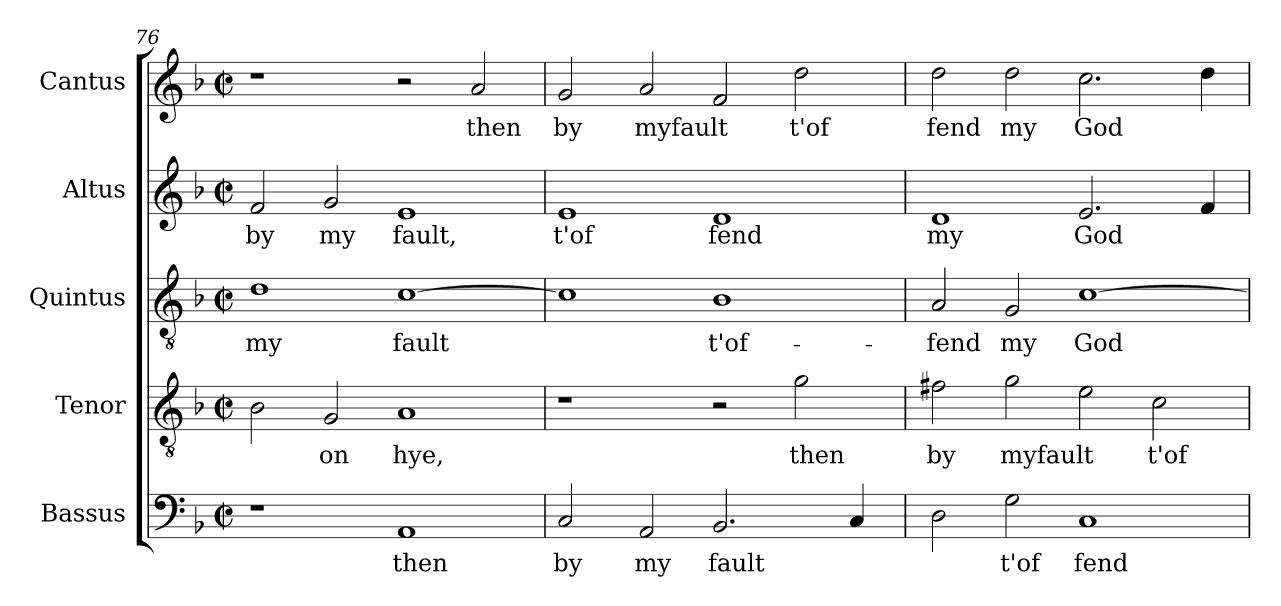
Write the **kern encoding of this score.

**kern	**text	**kern	**text	**kern	**text	**kern	**text	**kern	**text
*part5	*part5	*part4	*part4	*part3	*part3	*part2	*part2	*part1	*part1
*staff5	*staff5	*staff4	*staff4	*staff3	*staff3	*staff2	*staff2	*staff1	*staff1
*I"Bassus	*	*I"Tenor	*	*I"Quintus	*	*I"Altus	*	*I"Cantus	*
*clefF4	*	*clefGv2	*	*clefGv2	*	*clefG2	*	*clefG2	*
*k[b-]	*	*k[b-]	*	*k[b-]	*	*k[b-]	*	*k[b-]	*
*F:	*	*F:	*	*F:	*	*F:	*	*F:	*
*M2/2	*	*M2/2	*	*M2/2	*	*M2/2	*	*M2/2	*
*met(c|)	*	*met(c|)	*	*met(c|)	*	*met(c|)	*	*met(c|)	*
=76	=76	=76	=76	=76	=76	=76	=76	=76	=76
!	!	!	!	!	!LO:LY:b:cj	!	!LO:LY:b:cj	!	!
1r	.	2B-\	.	1d	my	2f/	by	1r	.
!	!	!	!LO:LY:b:cj	!	!	!	!LO:LY:b:cj	!	!
.	.	2G/	on	.	.	2g/	my	.	.
!	!LO:LY:b:cj	!	!LO:LY:b:cj	!	!LO:LY:b	!	!LO:LY:b:cj	!	!
1AA	then	1A	hye,	[<1c	fault	1e	fault,	2r	.
!	!	!	!	!	!	!	!	!	!LO:LY:b:cj
.	.	.	.	.	.	.	.	2a/	then
!!LO:LB:g=z
=77	=77	=77	=77	=77	=77	=77	=77	=77	=77
!	!LO:LY:b:cj	!	!	!	!	!	!LO:LY:b:cj	!	!LO:LY:b:cj
*	*	*	*	*^	*	*	*	*	*
2C/	by	1r	.	1c]	64ryy	.	1e	t'of	2g/	by
.	.	.	.	.	1ryy	.	.	.	.	.
!	!LO:LY:b:cj	!	!	!	!	!	!	!	!	!LO:LY:b
2AA/	my	.	.	.	.	.	.	.	2a/	myfault
!	!LO:LY:b	!	!	!	!	!LO:LY:b:cj	!	!LO:LY:b:cj	!	!
2.BB-/	fault	2r	.	1B-	.	t'of-	1d	fend	2f/	.
.	.	.	.	.	2ryy	.	.	.	.	.
!	!	!	!LO:LY:b:cj	!	!	!	!	!	!	!LO:LY:b:cj
.	.	2g\	then	.	.	.	.	.	2dd\	t'of
.	.	.	.	.	4ryy	.	.	.	.	.
4C/	.	.	.	.	.	.	.	.	.	.
.	.	.	.	.	8...ryy	.	.	.	.	.
=78	=78	=78	=78	=78	=78	=78	=78	=78	=78	=78
!	!	!	!LO:LY:b:cj	!	!	!LO:LY:b:cj	!	!LO:LY:b:cj	!	!LO:LY:b:cj
*	*	*	*	*v	*v	*	*	*	*	*
2D\	.	2f#X\	by	2A/	-fend	1d	my	2dd\	fend
!	!LO:LY:b:cj	!	!LO:LY:b	!	!LO:LY:b:cj	!	!	!	!LO:LY:b:cj
2G\	t'of	2g\	myfault	2G/	my	.	.	2dd\	my
!	!LO:LY:b:cj	!	!	!	!LO:LY:b	!	!LO:LY:b	!	!LO:LY:b
1C	fend	2e\	.	[>1c	God	2.e/	God	2.cc\	God
!	!	!	!LO:LY:b:cj	!	!	!	!	!	!
.	.	2c\	t'of-	.	.	.	.	.	.
.	.	.	.	.	.	4f/	.	4dd\	.
=	=	=	=	=	=	=	=	=	=
*-	*-	*-	*-	*-	*-	*-	*-	*-	*-
